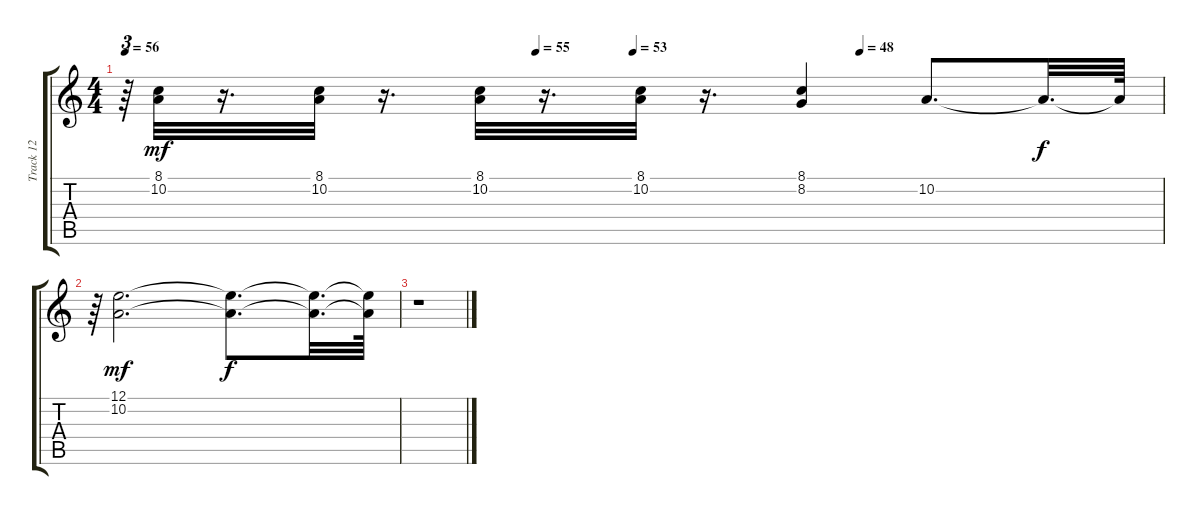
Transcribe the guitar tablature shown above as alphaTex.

\track ("Track 12" "Track 12") {instrument stringensemble1}
\staff {score tabs}
\tuning (E4 B3 G3 D3 A2 E2) {hide}
\ts (4 4)
\tempo 56
\tempo (55 0.3958333333333333)
\tempo (53 0.4895833333333333)
\tempo (48 0.7083333333333334)
\clef g2
\ks c
r.64{tu (3 2) dy mf} (8.1 10.2).32 r.16{d} (8.1 10.2).32 r.16{d} (8.1 10.2).32 r.16{d} (8.1 10.2).32 r.16{d} (8.1 8.2).4 10.2.8{d} 10.2{t}.32{d dy f} 10.2{t}.64 |
r.64{tu (3 2)} (12.1 10.2).2{d dy mf} (12.1{t} 10.2{t}).8{d dy f} (12.1{t} 10.2{t}).32{d} (12.1{t} 10.2{t}).64 |
r.1
